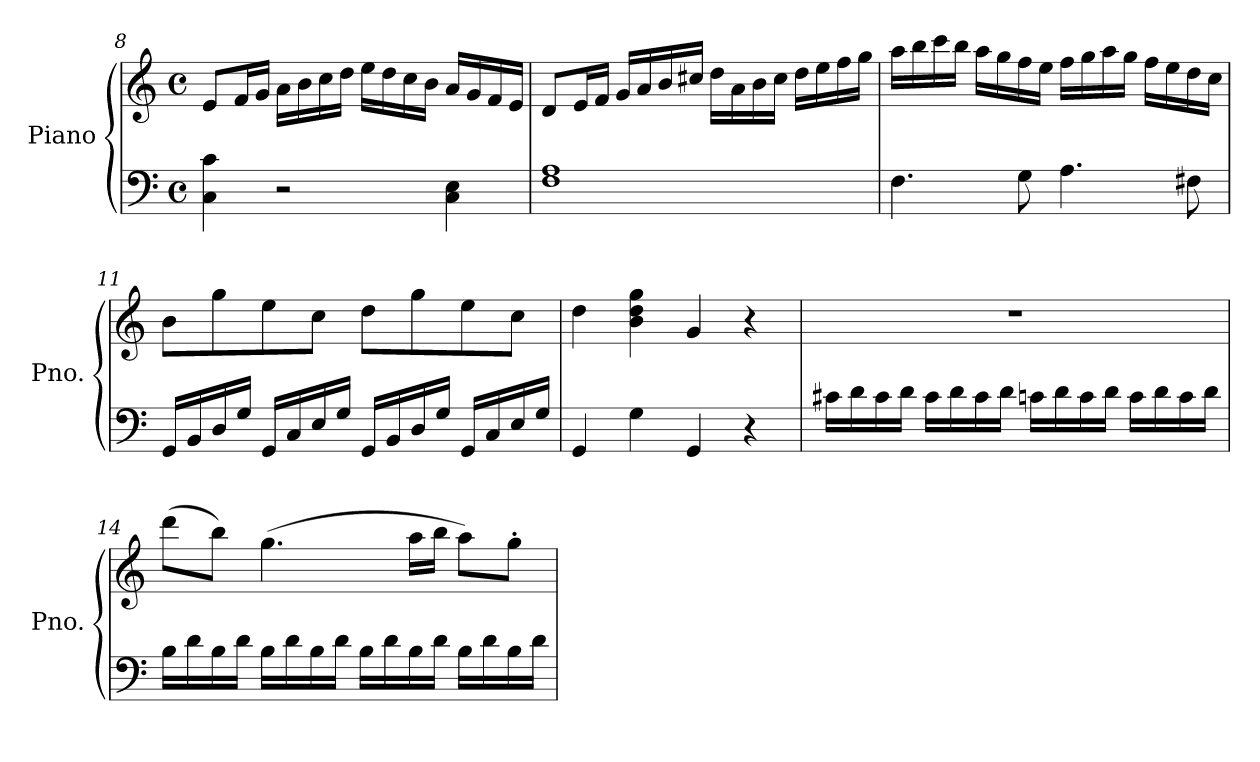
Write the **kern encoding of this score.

**kern	**kern
*part1	*part1
*staff2	*staff1
*I"Piano	*
*I'Pno.	*
!!LO:LB:g=z
*clefF4	*clefG2
*k[]	*k[]
*M4/4	*M4/4
*met(c)	*met(c)
=8	=8
4C\ 4c\	8e/L
.	16f/L
.	16g/JJ
2r	16a\LL
.	16b\
.	16cc\
.	16dd\JJ
.	16ee\LL
.	16dd\
.	16cc\
.	16b\JJ
4C\ 4E\	16a/LL
.	16g/
.	16f/
.	16e/JJ
=9	=9
1F 1A	8d/L
.	16e/L
.	16f/JJ
.	16g/LL
.	16a/
.	16b/
.	16cc#X/JJ
.	16dd\LL
.	16a\
.	16b\
.	16cc#\JJ
.	16dd\LL
.	16ee\
.	16ff\
.	16gg\JJ
!!LO:LB:g=z
=10	=10
4.F\	16aa\LL
.	16bb\
.	16ccc\
.	16bb\JJ
.	16aa\LL
.	16gg\
8G\	16ff\
.	16ee\JJ
4.A\	16ff\LL
.	16gg\
.	16aa\
.	16gg\JJ
.	16ff\LL
.	16ee\
8F#X\	16dd\
.	16cc\JJ
=11	=11
16GG/LL	8b\L
16BB/	.
16D/	8gg\
16G/JJ	.
16GG/LL	8ee\
16C/	.
16E/	8cc\J
16G/JJ	.
16GG/LL	8dd\L
16BB/	.
16D/	8gg\
16G/JJ	.
16GG/LL	8ee\
16C/	.
16E/	8cc\J
16G/JJ	.
=12	=12
4GG/	4dd\
4G\	4b\ 4dd\ 4gg\
4GG/	4g/
4r	4r
!!LO:LB:g=z
=13	=13
16c#X\LL	1r
16d\	.
16c#\	.
16d\JJ	.
16c#\LL	.
16d\	.
16c#\	.
16d\JJ	.
16cn\LL	.
16d\	.
16c\	.
16d\JJ	.
16c\LL	.
16d\	.
16c\	.
16d\JJ	.
=14	=14
16B\LL	(>8ddd\L
16d\	.
16B\	8bb\J)
16d\JJ	.
16B\LL	(>4.gg\
16d\	.
16B\	.
16d\JJ	.
16B\LL	.
16d\	.
16B\	16aa\LL
16d\JJ	16bb\JJ
16B\LL	8aa\L)
16d\	.
16B\	8gg'\J
16d\JJ	.
=	=
*-	*-
